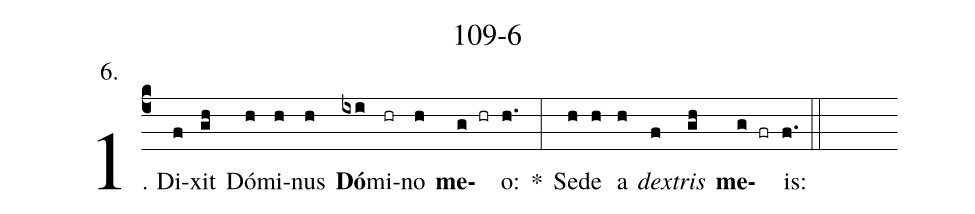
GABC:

name: 109-6;
annotation: 6.;
%%
(c4)1. Di(f)xit(gh) Dó(h)mi(h)nus(h) <b>Dó</b>(ixi)mi(hr)no(h) <b>me</b>(g hr)o:(h.) *(:) Se(h)de(h) a(h) <i>dex</i>(f)<i>tris</i>(gh) <b>me</b>(g fr)is:(f.) (::)
